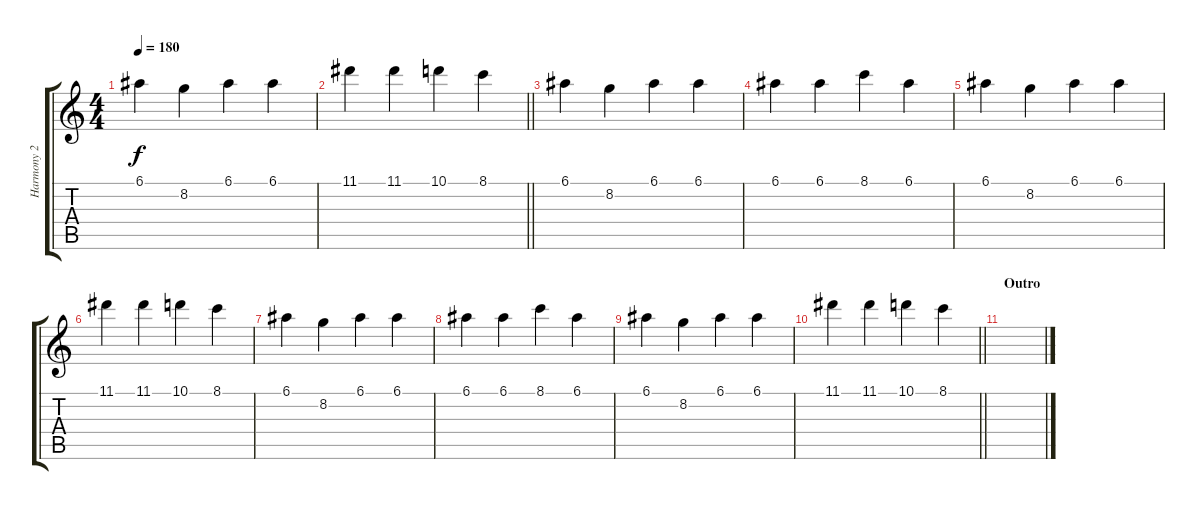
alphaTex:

\track ("Harmony 2" "Harmony 2") {instrument distortionguitar}
\staff {score tabs}
\tuning (E4 B3 G3 D3 A2 D2) {hide}
\ts (4 4)
\tempo 180
\clef g2
\ks c
6.1.4{dy f} 8.2.4 6.1.4 6.1.4 |
\barLineRight lightlight
11.1.4 11.1.4 10.1.4 8.1.4 |
6.1.4 8.2.4 6.1.4 6.1.4 |
6.1.4 6.1.4 8.1.4 6.1.4 |
6.1.4 8.2.4 6.1.4 6.1.4 |
11.1.4 11.1.4 10.1.4 8.1.4 |
6.1.4 8.2.4 6.1.4 6.1.4 |
6.1.4 6.1.4 8.1.4 6.1.4 |
6.1.4 8.2.4 6.1.4 6.1.4 |
\barLineRight lightlight
11.1.4 11.1.4 10.1.4 8.1.4 |
\section ("" "Outro")
